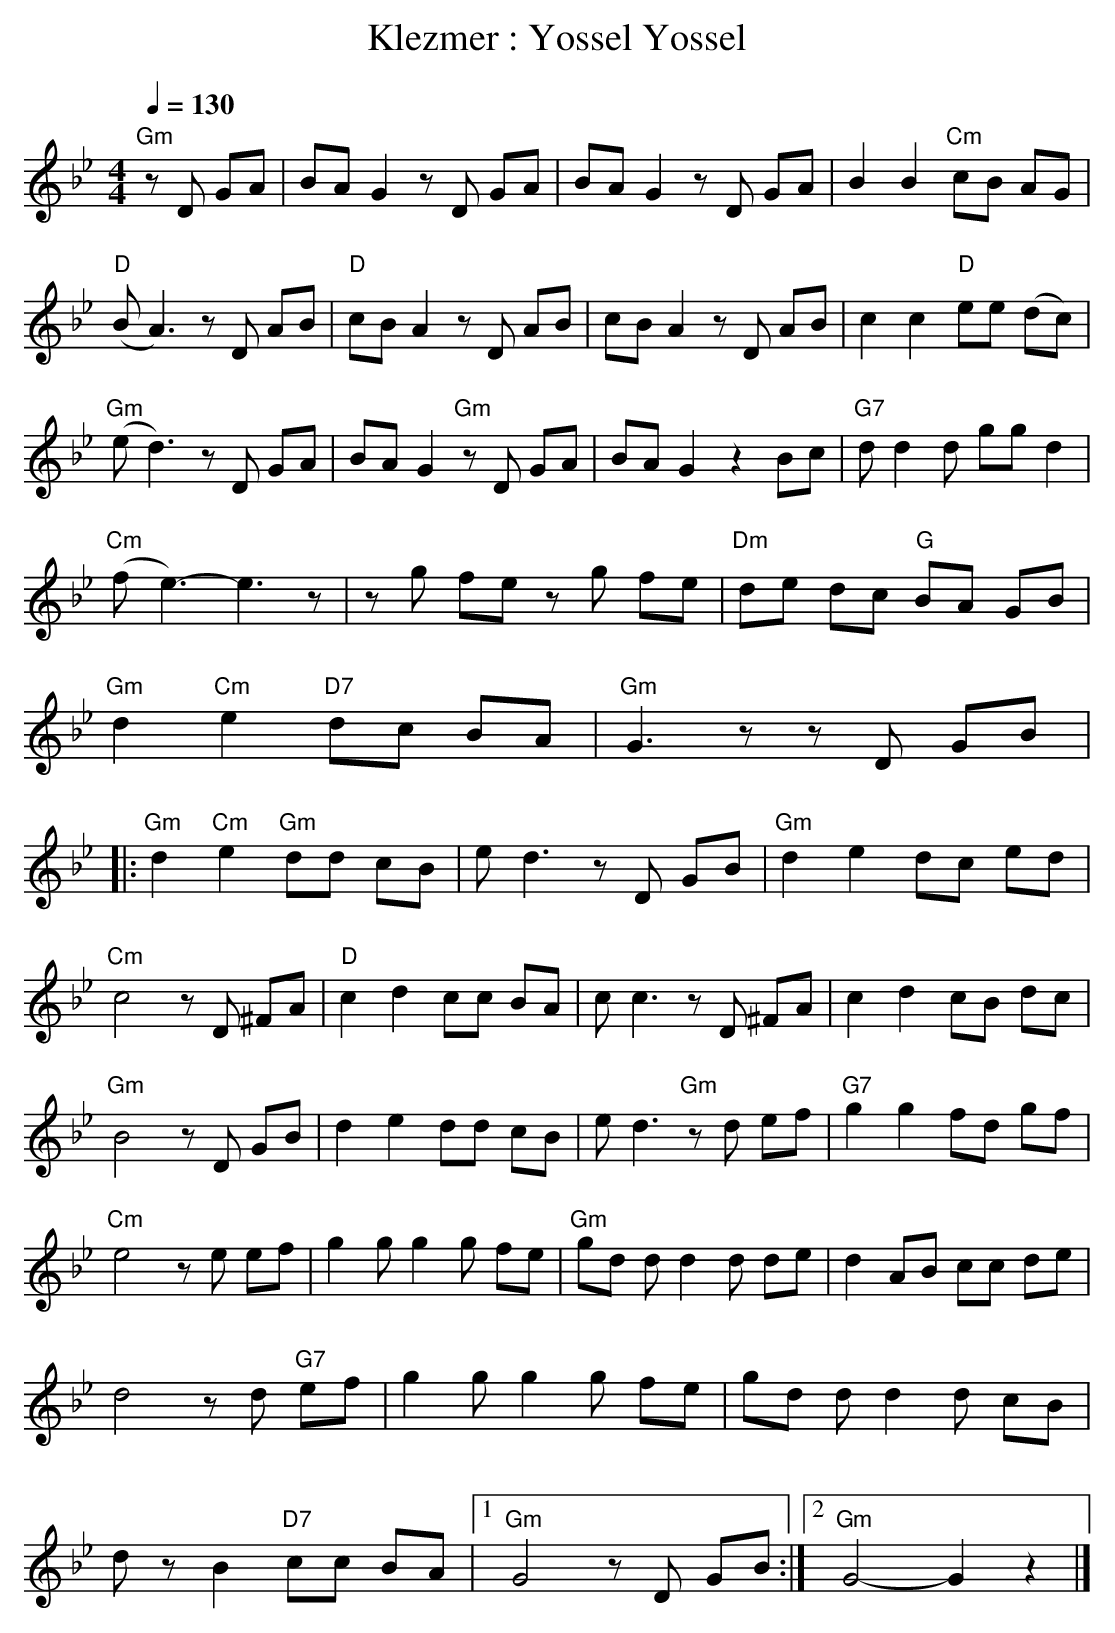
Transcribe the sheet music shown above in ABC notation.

X:1
T:Klezmer : Yossel Yossel
M:4/4
L:1/8
Q:1/4=130
K:Bbmaj clef=treble
"Gm"zD GA | BA G2 zD GA | BA G2 zD GA | B2 B2 "Cm"cB AG |
"D"(B A3) zD AB | "D"cB A2 zD AB | cB A2 zD AB | c2 c2 "D"ee (dc) |
"Gm"(e d3) zD GA | BA G2 "Gm"zD GA | BA G2 z2 Bc | "G7"d d2 d gg d2 |
"Cm"(f e3-) e3 z | zg fe zg fe | "Dm"de dc "G"BA GB |
"Gm"d2 "Cm"e2 "D7"dc BA | "Gm" G3 z zD GB |:
"Gm"d2 "Cm"e2 "Gm"dd cB |e d3 zD GB| "Gm"d2 e2 dc ed |
"Cm"c4 zD ^FA | "D"c2 d2 cc BA |c c3 zD ^FA|c2 d2 cB dc |
"Gm"B4 zD GB |d2 e2 dd cB |e d3 "Gm"zd ef| "G7"g2 g2 fd gf |
"Cm"e4 ze ef |g2 g g2 g fe| "Gm"gd d d2 d de|d2 AB cc de |
d4 zd "G7"ef |g2 g g2 g fe |gd d d2 d cB|
dz B2 "D7"cc BA |1 "Gm"G4 zD GB :|2 "Gm"G4- G2 z2 |]
